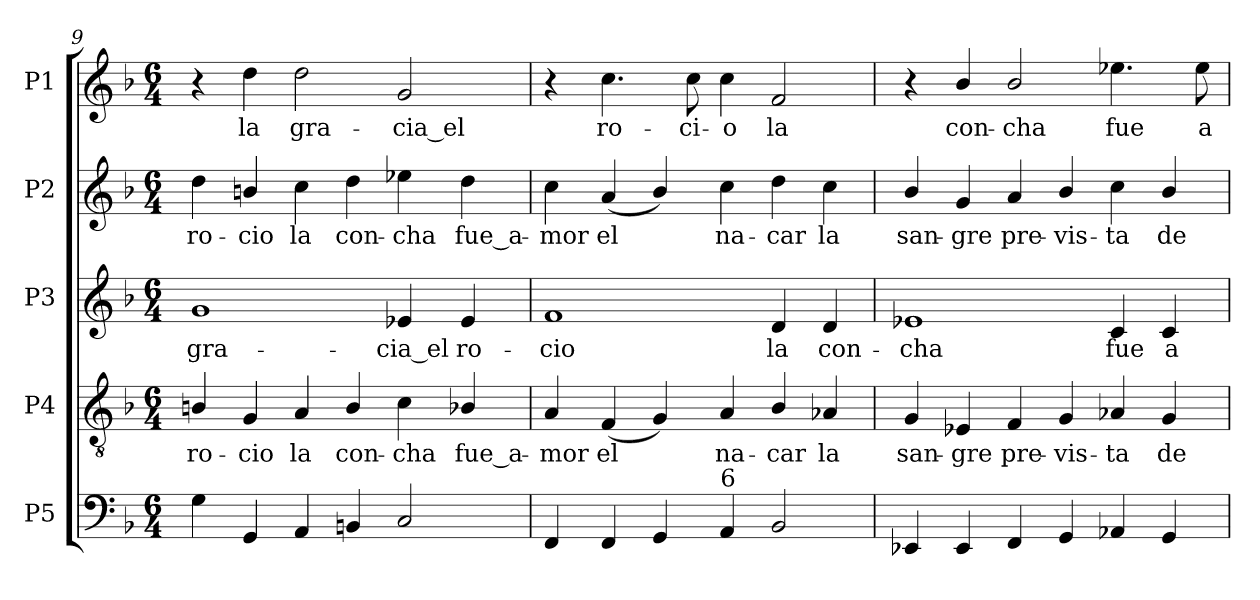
**kern	**kern	**text	**kern	**text	**kern	**text	**kern	**text
*part5	*part4	*part4	*part3	*part3	*part2	*part2	*part1	*part1
*staff5	*staff4	*staff4	*staff3	*staff3	*staff2	*staff2	*staff1	*staff1
*I"P5	*I"P4	*	*I"P3	*	*I"P2	*	*I"P1	*
!!LO:PB:g=z
*clefF4	*clefGv2	*	*clefG2	*	*clefG2	*	*clefG2	*
*	*ITrd7c12	*	*	*	*	*	*	*
*k[b-]	*k[b-]	*	*k[b-]	*	*k[b-]	*	*k[b-]	*
*F:	*F:	*	*F:	*	*F:	*	*F:	*
*M6/4	*M6/4	*	*M6/4	*	*M6/4	*	*M6/4	*
=9	=9	=9	=9	=9	=9	=9	=9	=9
!	!	!LO:LY:b:color=#000000	!	!	!	!	!	!
!	!	!	!	!LO:LY:b:color=#000000	!	!	!	!
!	!	!	!	!	!	!LO:LY:b:color=#000000	!	!
4Gi\	4BBni/	ro-	1gi	gra-	4ddi\	ro-	4r	.
!	!	!LO:LY:b:color=#000000	!	!	!	!	!	!
!	!	!	!	!	!	!LO:LY:b:color=#000000	!	!
!	!	!	!	!	!	!	!	!LO:LY:b:color=#000000
4GGi/	4GGi/	-cio	.	.	4bni/	-cio	4ddi\	la
!	!	!LO:LY:b:color=#000000	!	!	!	!	!	!
!	!	!	!	!	!	!LO:LY:b:color=#000000	!	!
!	!	!	!	!	!	!	!	!LO:LY:b:color=#000000
4AAi/	4AAi/	la	.	.	4cci\	la	2ddi\	gra-
!	!	!LO:LY:b:color=#000000	!	!	!	!	!	!
!	!	!	!	!	!	!LO:LY:b:color=#000000	!	!
4BBni/	4BBi/	con-	.	.	4ddi\	con-	.	.
!	!	!LO:LY:b:color=#000000	!	!	!	!	!	!
!	!	!	!	!LO:LY:b:color=#000000	!	!	!	!
!	!	!	!	!	!	!LO:LY:b:color=#000000	!	!
!	!	!	!	!	!	!	!	!LO:LY:b:color=#000000
2Ci/	4Ci\	-cha	4e-Xi/	-cia_el	4ee-Xi\	-cha	2gi/	-cia_el
!	!	!LO:LY:b:color=#000000	!	!	!	!	!	!
!	!	!	!	!LO:LY:b:color=#000000	!	!	!	!
!	!	!	!	!	!	!LO:LY:b:color=#000000	!	!
.	4BB-Xi/	fue_a-	4e-i/	ro-	4ddi\	fue_a-	.	.
=10	=10	=10	=10	=10	=10	=10	=10	=10
!	!	!LO:LY:b:color=#000000	!	!	!	!	!	!
!	!	!	!	!LO:LY:b:color=#000000	!	!	!	!
!	!	!	!	!	!	!LO:LY:b:color=#000000	!	!
4FFi/	4AAi/	-mor	1fi	-cio	4cci\	-mor	4r	.
!	!	!LO:LY:b:color=#000000	!	!	!	!	!	!
!	!	!	!	!	!	!LO:LY:b:color=#000000	!	!
!	!	!	!	!	!	!	!	!LO:LY:b:color=#000000
4FFi/	(4FFi/	el	.	.	(4ai/	el	4.cci\	ro-
4GGi/	4GGi/)	.	.	.	4b-i/)	.	.	.
!	!	!	!	!	!	!	!	!LO:LY:b:color=#000000
.	.	.	.	.	.	.	8cci\	-ci-
!	!	!LO:LY:b:color=#000000	!	!	!	!	!	!
!	!	!	!	!	!	!LO:LY:b:color=#000000	!	!
!LO:TX:a:t=6	!	!	!	!	!	!	!	!
!	!	!	!	!	!	!	!	!LO:LY:b:color=#000000
4AAi/	4AAi/	na-	.	.	4cci\	na-	4cci\	-o
!	!	!LO:LY:b:color=#000000	!	!	!	!	!	!
!	!	!	!	!LO:LY:b:color=#000000	!	!	!	!
!	!	!	!	!	!	!LO:LY:b:color=#000000	!	!
!	!	!	!	!	!	!	!	!LO:LY:b:color=#000000
2BB-i/	4BB-i/	-car	4di/	la	4ddi\	-car	2fi/	la
!	!	!LO:LY:b:color=#000000	!	!	!	!	!	!
!	!	!	!	!LO:LY:b:color=#000000	!	!	!	!
!	!	!	!	!	!	!LO:LY:b:color=#000000	!	!
.	4AA-Xi/	la	4di/	con-	4cci\	la	.	.
=11	=11	=11	=11	=11	=11	=11	=11	=11
!	!	!LO:LY:b:color=#000000	!	!	!	!	!	!
!	!	!	!	!LO:LY:b:color=#000000	!	!	!	!
!	!	!	!	!	!	!LO:LY:b:color=#000000	!	!
4EE-Xi/	4GGi/	san-	1e-Xi	-cha	4b-i/	san-	4r	.
!	!	!LO:LY:b:color=#000000	!	!	!	!	!	!
!	!	!	!	!	!	!LO:LY:b:color=#000000	!	!
!	!	!	!	!	!	!	!	!LO:LY:b:color=#000000
4EE-i/	4EE-Xi/	-gre	.	.	4gi/	-gre	4b-i/	con-
!	!	!LO:LY:b:color=#000000	!	!	!	!	!	!
!	!	!	!	!	!	!LO:LY:b:color=#000000	!	!
!	!	!	!	!	!	!	!	!LO:LY:b:color=#000000
4FFi/	4FFi/	pre-	.	.	4ai/	pre-	2b-i/	-cha
!	!	!LO:LY:b:color=#000000	!	!	!	!	!	!
!	!	!	!	!	!	!LO:LY:b:color=#000000	!	!
4GGi/	4GGi/	-vis-	.	.	4b-i/	-vis-	.	.
!	!	!LO:LY:b:color=#000000	!	!	!	!	!	!
!	!	!	!	!LO:LY:b:color=#000000	!	!	!	!
!	!	!	!	!	!	!LO:LY:b:color=#000000	!	!
!	!	!	!	!	!	!	!	!LO:LY:b:color=#000000
4AA-Xi/	4AA-Xi/	-ta	4ci/	fue	4cci\	-ta	4.ee-Xi\	fue
!	!	!LO:LY:b:color=#000000	!	!	!	!	!	!
!	!	!	!	!LO:LY:b:color=#000000	!	!	!	!
!	!	!	!	!	!	!LO:LY:b:color=#000000	!	!
4GGi/	4GGi/	de	4ci/	a-	4b-i/	de	.	.
!	!	!	!	!	!	!	!	!LO:LY:b:color=#000000
.	.	.	.	.	.	.	8ee-i\	a-
=	=	=	=	=	=	=	=	=
*-	*-	*-	*-	*-	*-	*-	*-	*-
